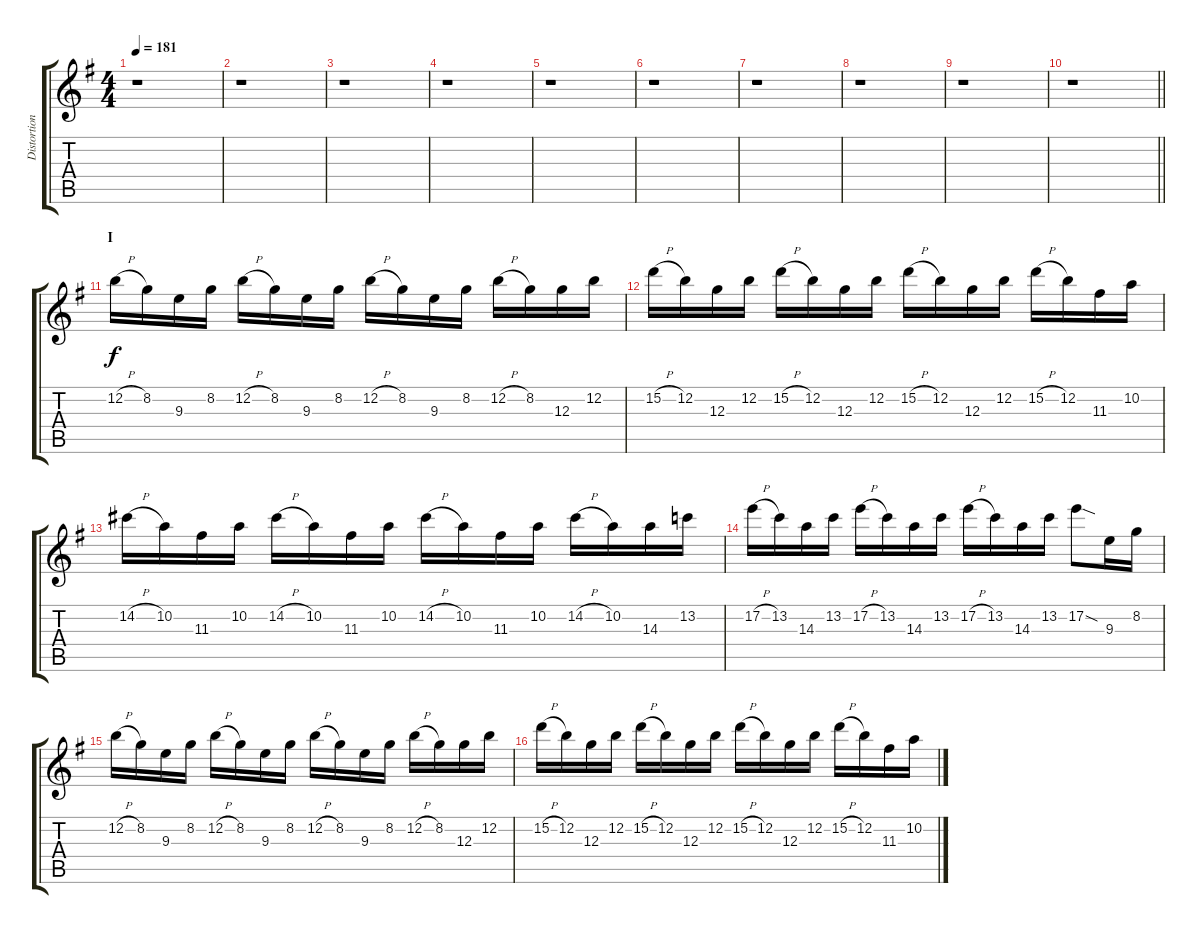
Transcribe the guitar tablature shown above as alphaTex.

\track ("Distortion 5" "Distortion") {instrument distortionguitar}
\staff {score tabs}
\tuning (E4 B3 G3 D3 A2 E2) {hide}
\ts (4 4)
\tempo 181
\clef g2
\ks g
r.1{dy f} |
r.1 |
r.1 |
r.1 |
r.1 |
r.1 |
r.1 |
r.1 |
r.1 |
\barLineRight lightlight
r.1 |
\section ("" "I")
12.2{h}.16 8.2.16 9.3.16 8.2.16 12.2{h}.16 8.2.16 9.3.16 8.2.16 12.2{h}.16 8.2.16 9.3.16 8.2.16 12.2{h}.16 8.2.16 12.3.16 12.2.16 |
15.2{h}.16 12.2.16 12.3.16 12.2.16 15.2{h}.16 12.2.16 12.3.16 12.2.16 15.2{h}.16 12.2.16 12.3.16 12.2.16 15.2{h}.16 12.2.16 11.3.16 10.2.16 |
14.2{h}.16 10.2.16 11.3.16 10.2.16 14.2{h}.16 10.2.16 11.3.16 10.2.16 14.2{h}.16 10.2.16 11.3.16 10.2.16 14.2{h}.16 10.2.16 14.3.16 13.2.16 |
17.2{h}.16 13.2.16 14.3.16 13.2.16 17.2{h}.16 13.2.16 14.3.16 13.2.16 17.2{h}.16 13.2.16 14.3.16 13.2.16 17.2{sod}.8 9.3.16 8.2.16 |
12.2{h}.16 8.2.16 9.3.16 8.2.16 12.2{h}.16 8.2.16 9.3.16 8.2.16 12.2{h}.16 8.2.16 9.3.16 8.2.16 12.2{h}.16 8.2.16 12.3.16 12.2.16 |
15.2{h}.16 12.2.16 12.3.16 12.2.16 15.2{h}.16 12.2.16 12.3.16 12.2.16 15.2{h}.16 12.2.16 12.3.16 12.2.16 15.2{h}.16 12.2.16 11.3.16 10.2.16
